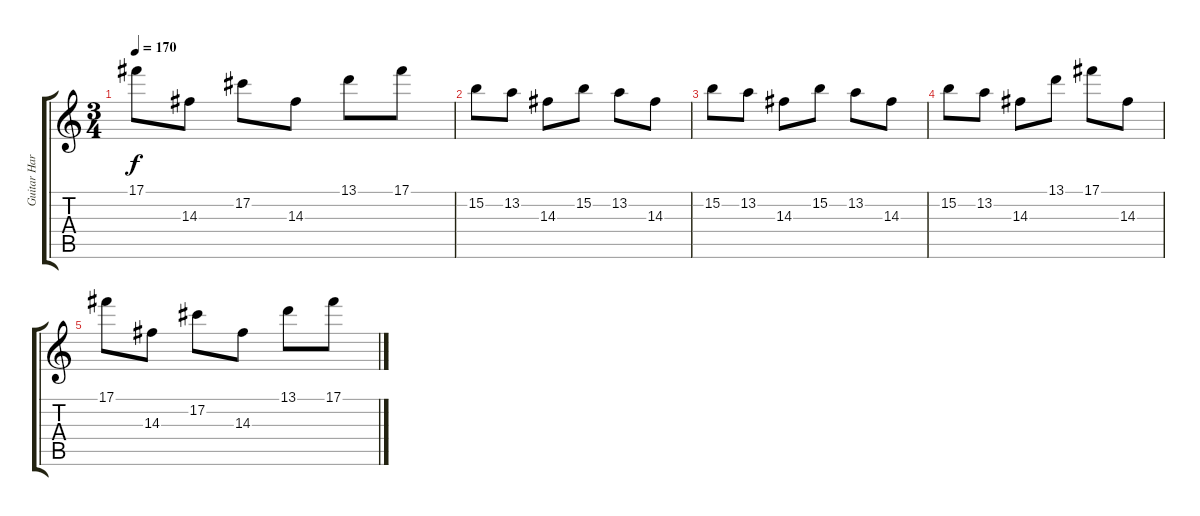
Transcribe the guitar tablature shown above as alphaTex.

\track ("Guitar Harmonies" "Guitar Har") {instrument distortionguitar}
\staff {score tabs}
\tuning (Db4 Ab3 E3 B2 Gb2 B1) {hide}
\ts (3 4)
\tempo 170
\clef g2
\ks c
17.1.8{dy f} 14.3.8 17.2.8 14.3.8 13.1.8 17.1.8 |
15.2.8 13.2.8 14.3.8 15.2.8 13.2.8 14.3.8 |
15.2.8 13.2.8 14.3.8 15.2.8 13.2.8 14.3.8 |
15.2.8 13.2.8 14.3.8 13.1.8 17.1.8 14.3.8 |
17.1.8 14.3.8 17.2.8 14.3.8 13.1.8 17.1.8
